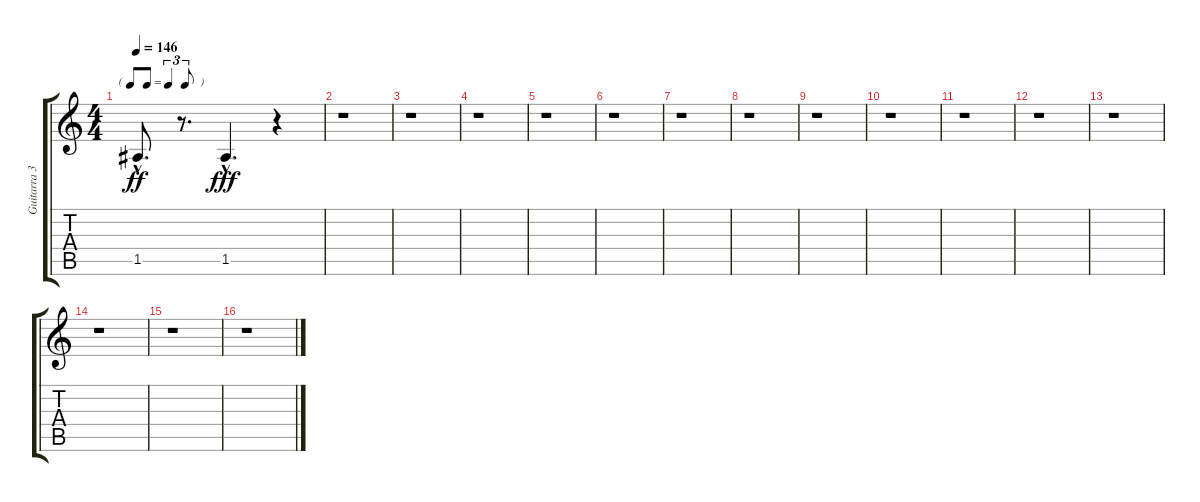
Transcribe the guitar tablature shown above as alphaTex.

\track ("Guitarra 3" "Guitarra 3") {instrument acousticguitarnylon}
\staff {score tabs}
\tuning (E4 B3 G3 D3 A2 E2) {hide}
\ts (4 4)
\tf triplet8th
\tempo 146
\clef g2
\ks c
1.5{hac}.8{d dy ff} r.8{d} 1.5{hac}.4{d dy fff} r.4 |
r.1 |
r.1 |
r.1 |
r.1 |
r.1 |
r.1 |
r.1 |
r.1 |
r.1 |
r.1 |
r.1 |
r.1 |
r.1 |
r.1 |
r.1
